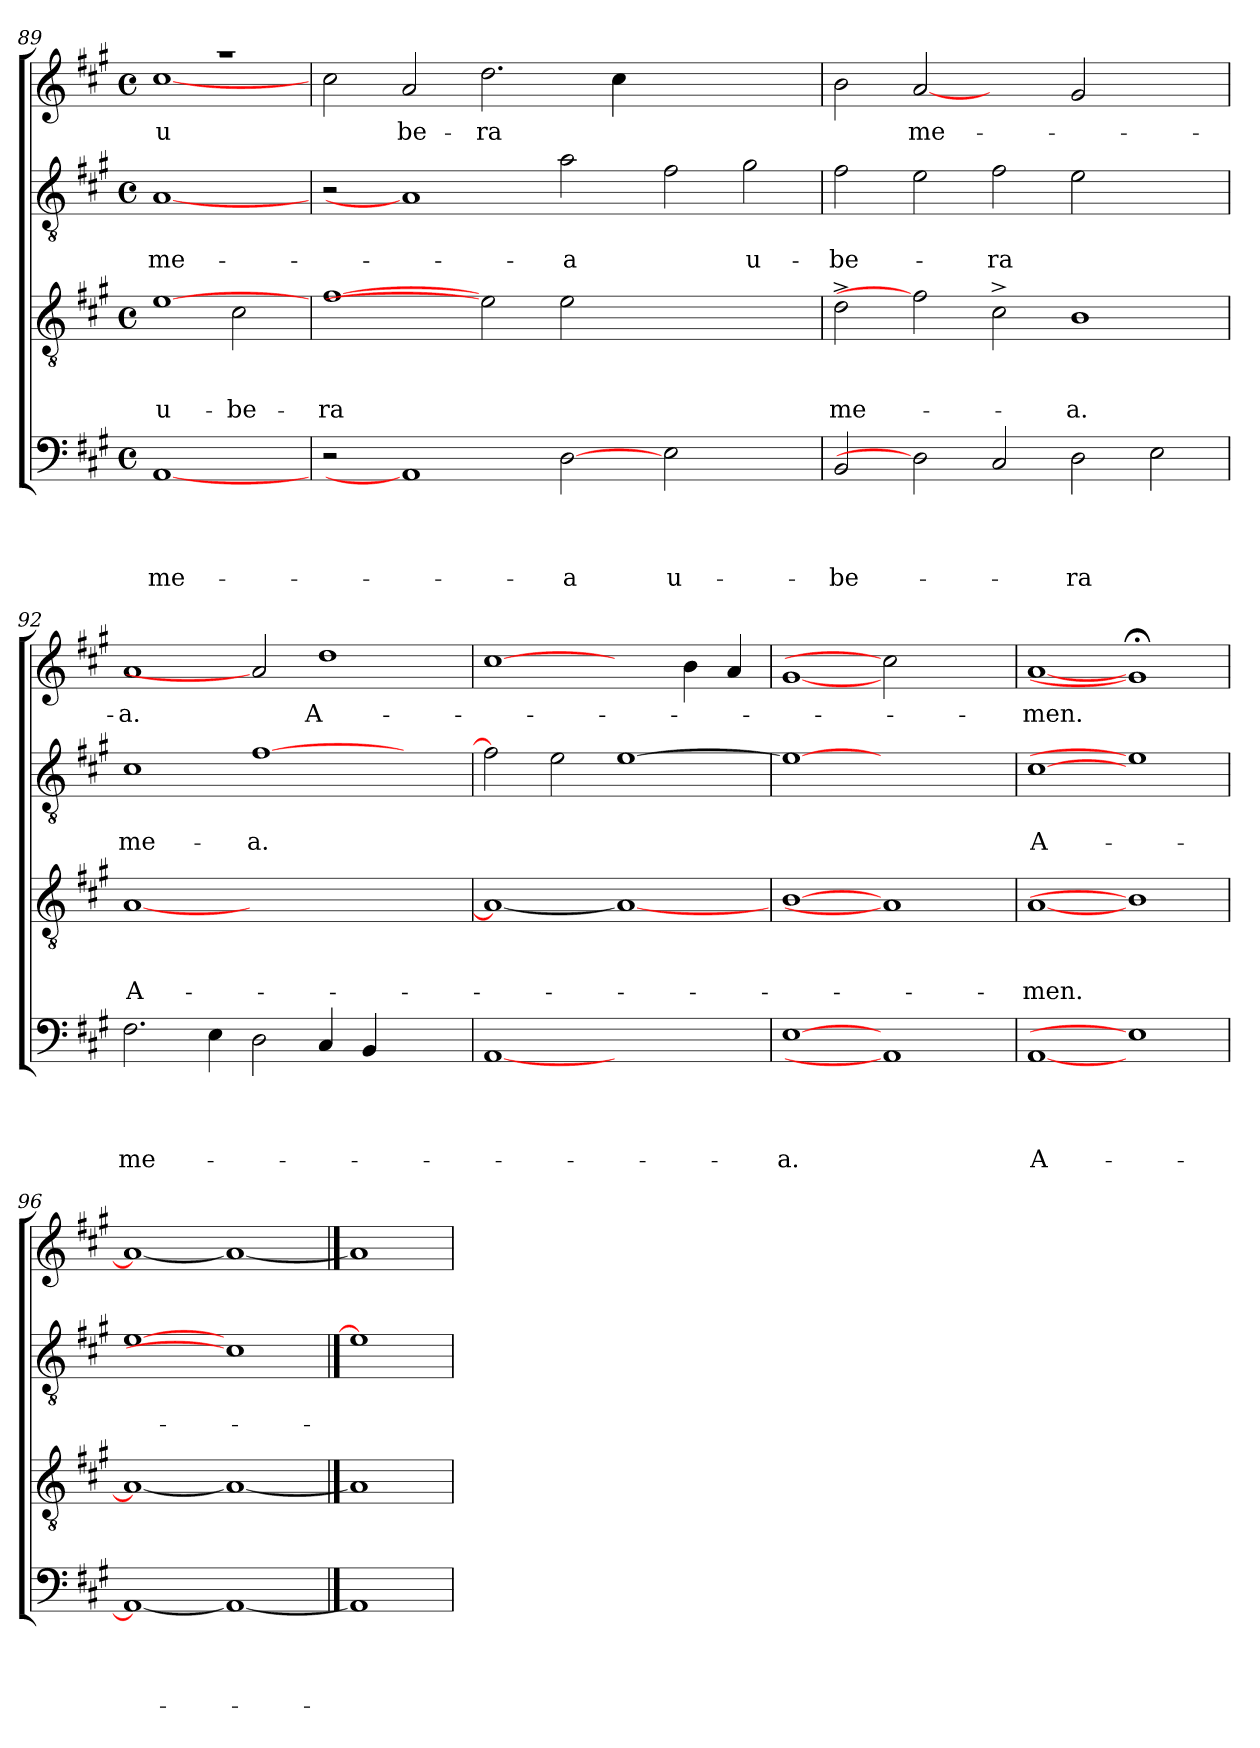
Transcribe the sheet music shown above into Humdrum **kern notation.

**kern	**text	**text	**text	**text	**kern	**text	**text	**text	**kern	**text	**text	**kern	**text
*part4	*part4	*part4	*part4	*part4	*part3	*part3	*part3	*part3	*part2	*part2	*part2	*part1	*part1
*staff4	*staff4	*staff4	*staff4	*staff4	*staff3	*staff3	*staff3	*staff3	*staff2	*staff2	*staff2	*staff1	*staff1
*clefF4	*	*	*	*	*clefGv2	*	*	*	*clefGv2	*	*	*clefG2	*
*k[f#c#g#]	*	*	*	*	*k[f#c#g#]	*	*	*	*k[f#c#g#]	*	*	*k[f#c#g#]	*
*A:	*	*	*	*	*A:	*	*	*	*A:	*	*	*A:	*
*M4/4	*	*	*	*	*M4/4	*	*	*	*M4/4	*	*	*M4/4	*
*met(c)	*	*	*	*	*met(c)	*	*	*	*met(c)	*	*	*met(c)	*
=89	=89	=89	=89	=89	=89	=89	=89	=89	=89	=89	=89	=89	=89
!	!	!	!	!LO:LY:b:rj	!	!	!	!LO:LY:b	!	!	!LO:LY:b:rj	!	!LO:LY:b
*	*	*	*	*	*^	*	*	*	*	*	*	*^	*
[1AA	.	.	.	me-	[1e	2ryy	.	.	u-	[1A	.	me-	1raa	[>1cc#	u-
!	!	!	!	!	!	!	!	!	!LO:LY:b	!	!	!	!	!	!
.	.	.	.	.	.	2c#\	.	.	-be-	.	.	.	.	.	.
*	*	*	*	*	*	*	*	*	*	*	*	*	*v	*v	*
!!LO:PB:g=z
=90	=90	=90	=90	=90	=90	=90	=90	=90	=90	=90	=90	=90	=90	=90
!	!	!	!	!	!	!	!	!	!LO:LY:b	!	!	!	!	!
*	*	*	*	*	*v	*v	*	*	*	*	*	*	*	*
2r	.	.	.	.	[1f#	.	.	-ra	2r	.	.	2cc#\	.
!	!	!	!	!	!	!	!	!	!	!	!	!	!LO:LY:b
1AA]	.	.	.	.	.	.	.	.	1A]	.	.	2a/	-be-
!	!	!	!	!	!	!	!	!	!	!	!	!	!LO:LY:b
.	.	.	.	.	2e]	.	.	.	.	.	.	2.dd\	-ra
!	!	!	!	!LO:LY:b	!	!	!	!	!	!	!LO:LY:b	!	!
[2D	.	.	.	-a	2e\	.	.	.	2a\	.	-a	.	.
.	.	.	.	.	.	.	.	.	.	.	.	4cc#\	.
!	!	!	!	!LO:LY:b	!	!	!	!	!	!	!	!	!
2E\	.	.	.	u-	1ryy	.	.	.	2f#\	.	.	1ryy	.
!	!	!	!	!	!	!	!	!	!	!	!LO:LY:b	!	!
2ryy	.	.	.	.	.	.	.	.	2g#\	.	u-	.	.
=91	=91	=91	=91	=91	=91	=91	=91	=91	=91	=91	=91	=91	=91
!	!	!	!	!LO:LY:b	!	!	!	!LO:LY:b	!	!	!LO:LY:b	!	!
2BB/	.	.	.	-be-	2d^>\	.	.	me-	2f#\	.	-be-	2b\	.
!	!	!	!	!	!	!	!	!	!	!	!	!	!LO:LY:b
2D]	.	.	.	.	2f#]	.	.	.	2e\	.	.	[2a	me-
!	!	!	!	!	!	!	!	!	!	!	!LO:LY:b	!	!
2C#/	.	.	.	.	2c#^>\	.	.	.	2f#\	.	-ra	2ryy	.
!	!	!	!	!LO:LY:b	!	!	!	!LO:LY:b	!	!	!	!	!
2D\	.	.	.	-ra	1B	.	.	-a.	2e\	.	.	2g#/	.
2E\	.	.	.	.	.	.	.	.	2ryy	.	.	2ryy	.
=92	=92	=92	=92	=92	=92	=92	=92	=92	=92	=92	=92	=92	=92
!	!	!	!	!LO:LY:b	!	!	!	!LO:LY:b:rj	!	!	!LO:LY:b	!	!LO:LY:b
2.F#\	.	.	.	me-	[<1A	.	.	A-	1c#	.	me-	1a	-a.
4E\	.	.	.	.	.	.	.	.	.	.	.	.	.
!	!	!	!	!	!	!	!	!	!	!	!LO:LY:b	!	!
2D\	.	.	.	.	1.ryy	.	.	.	[>1f#	.	-a.	2a]	.
!	!	!	!	!	!	!	!	!	!	!	!	!	!LO:LY:b
4C#/	.	.	.	.	.	.	.	.	.	.	.	1dd	A-
4BB/	.	.	.	.	.	.	.	.	.	.	.	.	.
2ryy	.	.	.	.	.	.	.	.	2ryy	.	.	.	.
=93	=93	=93	=93	=93	=93	=93	=93	=93	=93	=93	=93	=93	=93
[1AA	.	.	.	.	1A_	.	.	.	2f#\]	.	.	[1cc#	.
.	.	.	.	.	.	.	.	.	2e\	.	.	.	.
1ryy	.	.	.	.	1A_	.	.	.	[>1e	.	.	2ryy	.
.	.	.	.	.	.	.	.	.	.	.	.	4b\	.
.	.	.	.	.	.	.	.	.	.	.	.	4a/	.
=94	=94	=94	=94	=94	=94	=94	=94	=94	=94	=94	=94	=94	=94
!	!	!	!	!LO:LY:b:rj	!	!	!	!	!	!	!	!	!
[1E	.	.	.	-a.	[1B	.	.	.	1e_	.	.	[1g#	.
1AA]	.	.	.	.	1A]	.	.	.	1ryy	.	.	2cc#]	.
.	.	.	.	.	.	.	.	.	.	.	.	2ryy	.
=95	=95	=95	=95	=95	=95	=95	=95	=95	=95	=95	=95	=95	=95
!	!	!	!	!LO:LY:b	!	!	!	!LO:LY:b	!	!	!LO:LY:b	!	!LO:LY:b
[<1AA	.	.	.	A-	[<1A	.	.	-men.	[1c#	.	A-	[<1a	-men.
1E]	.	.	.	.	1B]	.	.	.	1e]	.	.	1g#;]	.
=96	=96	=96	=96	=96	=96	=96	=96	=96	=96	=96	=96	=96	=96
1AA_	.	.	.	.	1A_	.	.	.	[1e	.	.	1a_	.
1AA_	.	.	.	.	1A_	.	.	.	1c#]	.	.	1a_	.
==97	==97	==97	==97	==97	==97	==97	==97	==97	==97	==97	==97	==97	==97
1AA]	.	.	.	.	1A]	.	.	.	1e]	.	.	1a]	.
=	=	=	=	=	=	=	=	=	=	=	=	=	=
*-	*-	*-	*-	*-	*-	*-	*-	*-	*-	*-	*-	*-	*-
